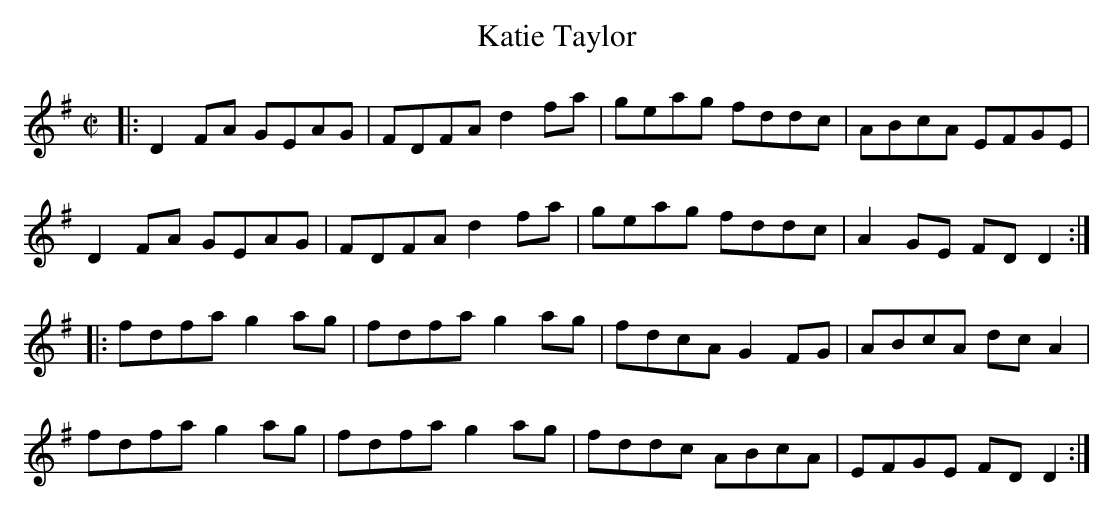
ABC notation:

X:1
T:Katie Taylor
M:C|
K:Dmix
|: D2FA GEAG | FDFA d2fa | geag fddc | ABcA EFGE |
D2FA GEAG | FDFA d2fa | geag fddc | A2GE FDD2 :|
|: fdfa g2ag | fdfa g2ag | fdcA G2FG |ABcA dcA2 |
fdfa g2ag | fdfa g2ag | fddc ABcA | EFGE FDD2 :|
